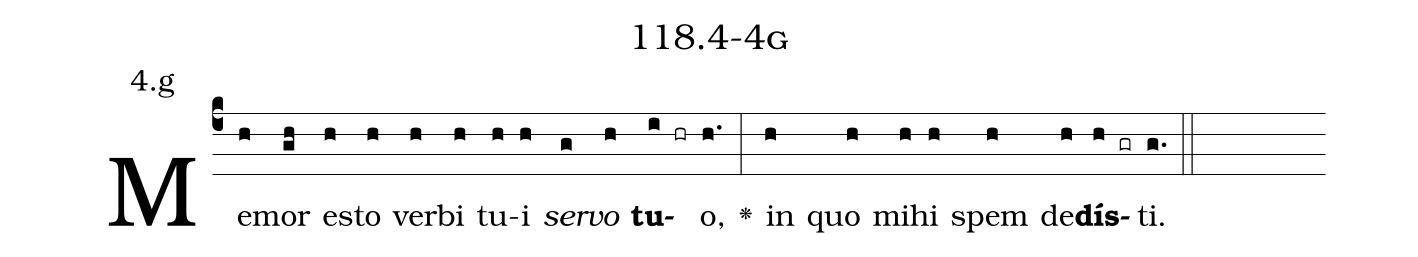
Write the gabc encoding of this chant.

name: 118.4-4g;
annotation: 4.g;
%%
(c4)Me(h)mor(gh) es(h)to(h) ver(h)bi(h) tu(h)i(h) <i>ser</i>(g)<i>vo</i>(h) <b>tu</b>(i hr)o,(h.) <v>\greheightstar</v>(:) in(h) quo(h) mi(h)hi(h) spem(h) de(h)<b>dís</b>(h gr)ti.(g.) (::)


%E(h) u(h) o(h) u(h) a(h) e.(g.) (::)
